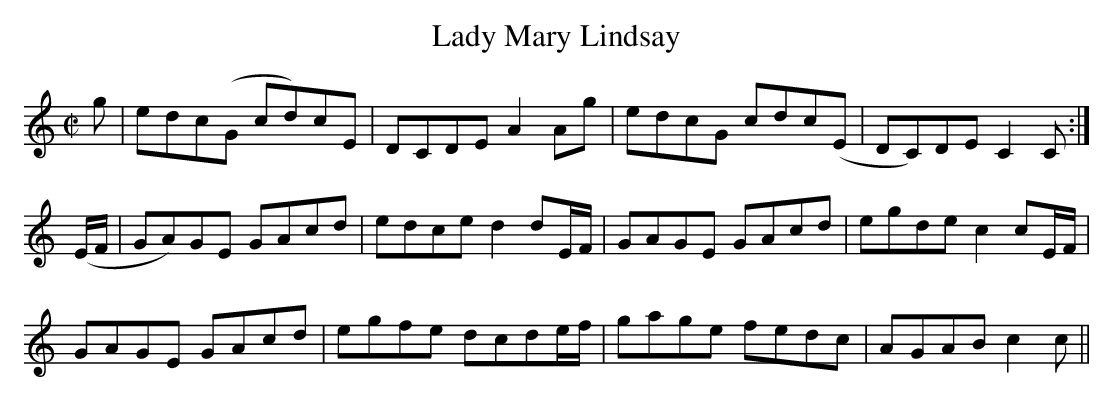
X:1
T:Lady Mary Lindsay
M:C|
L:1/8
K:C
g|edc(G cd)cE|DCDE A2 Ag|edcG cdc(E|DC)DE C2 C:|
(E/F/|GA)GE GAcd|edce d2 dE/F/|GAGE GAcd|egde c2 cE/F/|
GAGE GAcd|egfe dcde/f/|gage fedc|AGAB c2 c||
